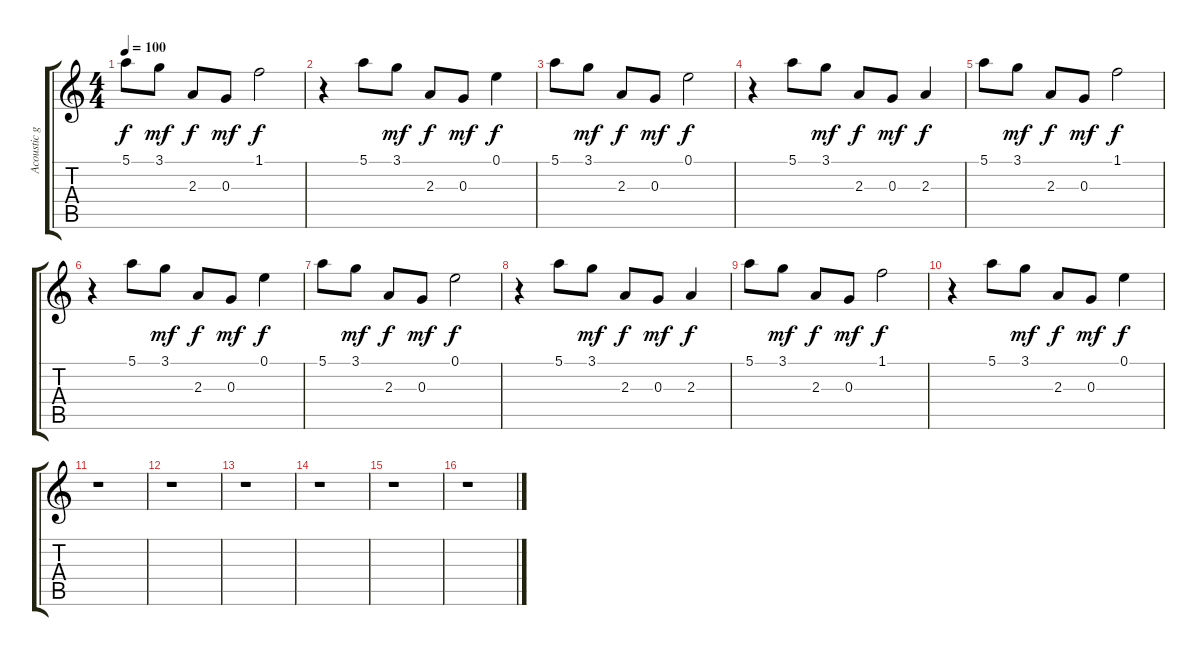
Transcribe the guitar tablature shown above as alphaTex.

\track ("Acoustic guitar" "Acoustic g") {instrument acousticguitarsteel}
\staff {score tabs}
\tuning (E4 B3 G3 D3 A2 E2) {hide}
\ts (4 4)
\tempo 100
\clef g2
\ks c
5.1.8{dy f volume 8} 3.1.8{dy mf volume 8} 2.3.8{dy f volume 8} 0.3.8{dy mf volume 8} 1.1.2{dy f volume 7} |
r.4 5.1.8{volume 6} 3.1.8{dy mf volume 6} 2.3.8{dy f volume 6} 0.3.8{dy mf volume 6} 0.1.4{dy f volume 6} |
5.1.8{volume 6} 3.1.8{dy mf volume 5} 2.3.8{dy f volume 5} 0.3.8{dy mf volume 5} 0.1.2{dy f volume 5} |
r.4 5.1.8{volume 4} 3.1.8{dy mf volume 4} 2.3.8{dy f volume 4} 0.3.8{dy mf volume 4} 2.3.4{dy f volume 4} |
5.1.8{volume 3} 3.1.8{dy mf volume 3} 2.3.8{dy f volume 3} 0.3.8{dy mf volume 3} 1.1.2{dy f volume 3} |
r.4 5.1.8{volume 2} 3.1.8{dy mf} 2.3.8{dy f} 0.3.8{dy mf} 0.1.4{dy f} |
5.1.8 3.1.8{dy mf} 2.3.8{dy f} 0.3.8{dy mf} 0.1.2{dy f} |
r.4 5.1.8 3.1.8{dy mf} 2.3.8{dy f} 0.3.8{dy mf} 2.3.4{dy f} |
5.1.8 3.1.8{dy mf} 2.3.8{dy f} 0.3.8{dy mf} 1.1.2{dy f} |
r.4 5.1.8 3.1.8{dy mf} 2.3.8{dy f} 0.3.8{dy mf} 0.1.4{dy f} |
r.1 |
r.1 |
r.1 |
r.1 |
r.1 |
r.1
